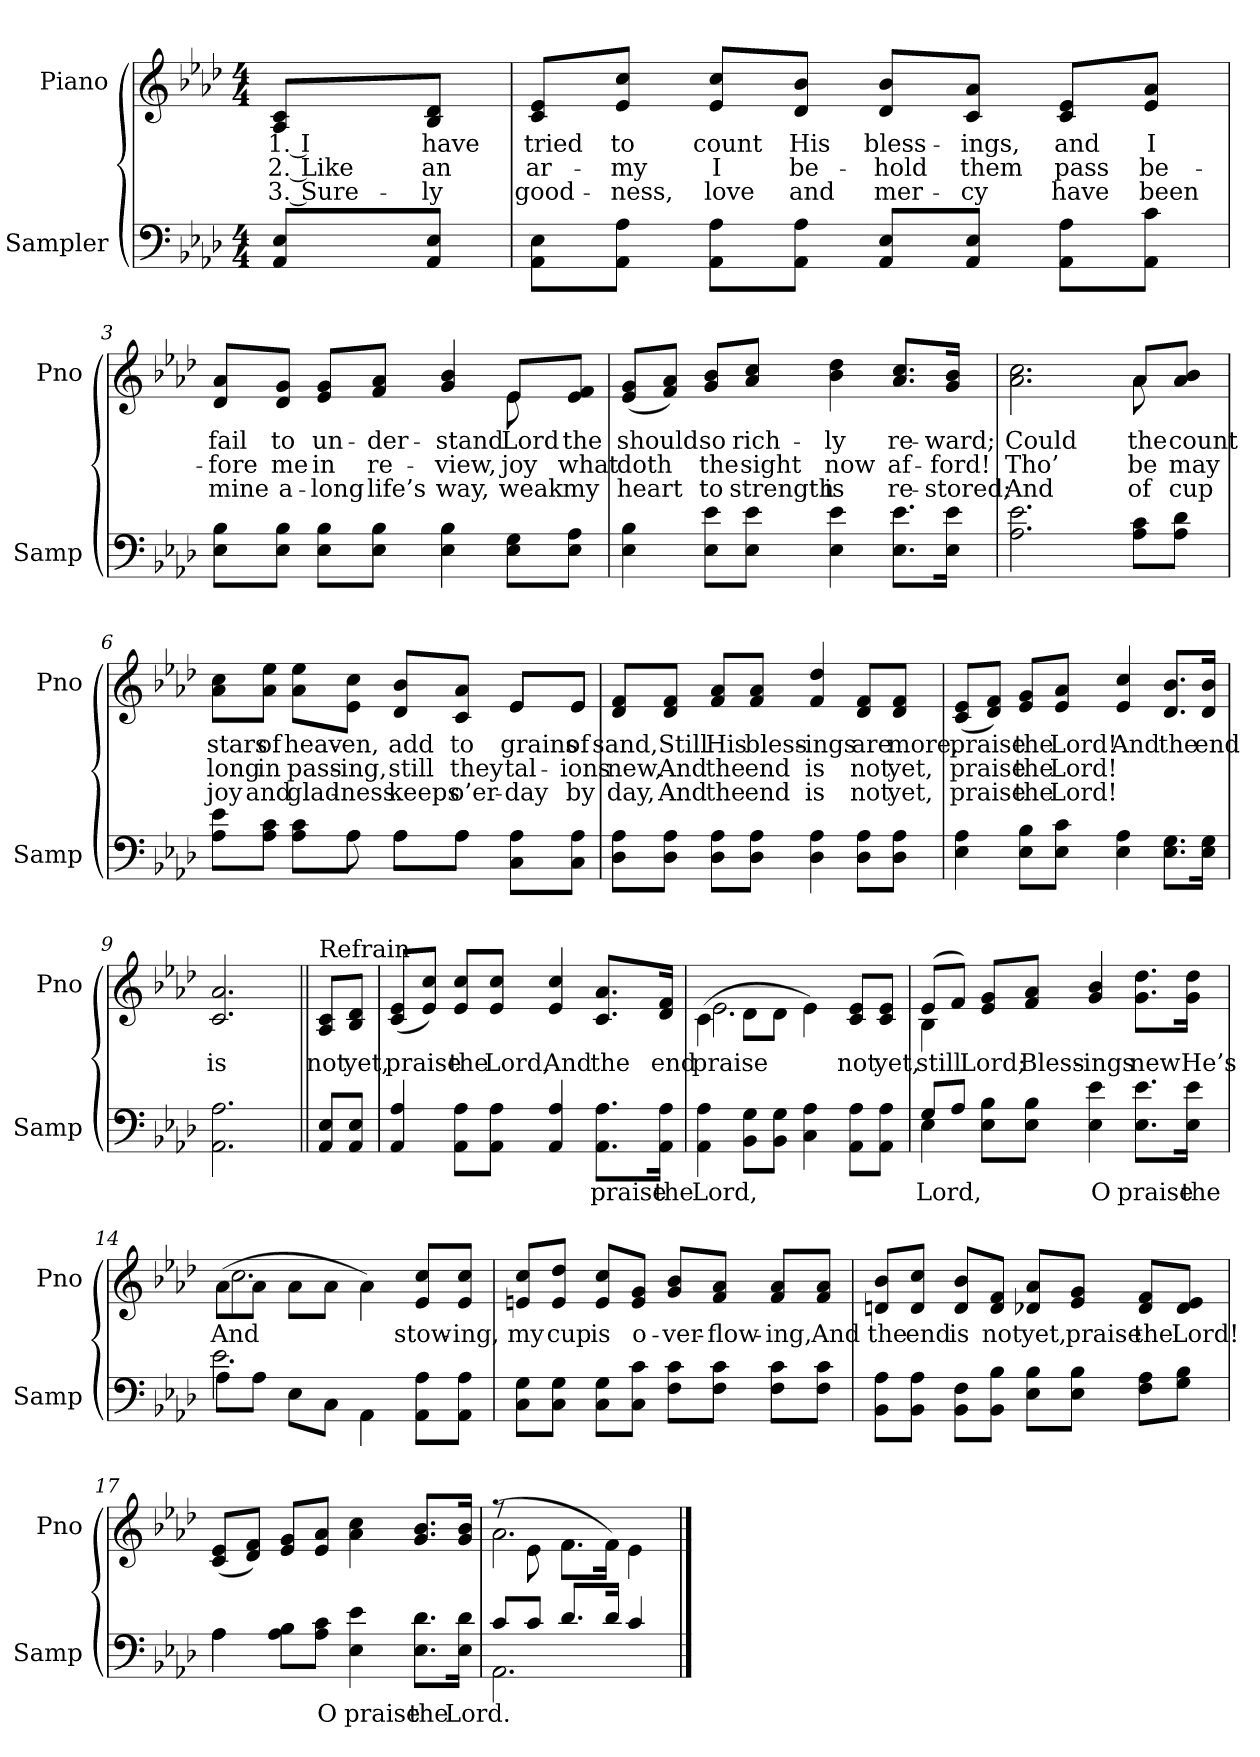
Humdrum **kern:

**kern	**text	**kern	**text	**text	**text
*part2	*part2	*part1	*part1	*part1	*part1
*staff2	*staff2	*staff1	*staff1	*staff1	*staff1
*I"Sampler	*	*I"Piano	*	*	*
*I'Samp	*	*I'Pno	*	*	*
*clefF4	*	*clefG2	*	*	*
*k[b-e-a-d-]	*	*k[b-e-a-d-]	*	*	*
*A-:	*	*A-:	*	*	*
*M4/4	*	*M4/4	*	*	*
=1	=1	=1	=1	=1	=1
8AA-/ 8E-/L	.	8A-/ 8c/L	1. I	2. Like	3. Sure-
8AA-/ 8E-/J	.	8B-/ 8d-/J	have	an	-ly
=2	=2	=2	=2	=2	=2
8AA-\ 8E-\L	.	8c/ 8e-/L	tried	ar-	good-
8AA-\ 8A-\J	.	8e-/ 8cc/J	to	-my	-ness,
8AA-\ 8A-\L	.	8e-/ 8cc/L	count	I	love
8AA-\ 8A-\J	.	8d-/ 8b-/J	His	be-	and
8AA-/ 8E-/L	.	8d-/ 8b-/L	bless-	-hold	mer-
8AA-/ 8E-/J	.	8c/ 8a-/J	-ings,	them	-cy
8AA-\ 8A-\L	.	8c/ 8e-/L	and	pass	have
8AA-\ 8c\J	.	8e-/ 8a-/J	I	be-	been
=3	=3	=3	=3	=3	=3
*	*	*^	*	*	*
8E-\ 8B-\L	.	8d-/ 8a-/L	2.ryy	fail	-fore	mine
8E-\ 8B-\J	.	8d-/ 8g/J	.	to	me	a-
8E-\ 8B-\L	.	8e-/ 8g/L	.	un-	in	-long
8E-\ 8B-\J	.	8f/ 8a-/J	.	-der-	re-	life’s
4E- 4B-	.	4g 4b-	.	-stand	-view,	way,
8E-\ 8G\L	.	8e-/L	8e-	Lord	joy	weak
8E-\ 8A-\J	.	8e-/ 8f/J	8ryy	the	what	my
*	*	*v	*v	*	*	*
=4	=4	=4	=4	=4	=4
4E- 4B-	.	(8e-/ 8g/L	should	doth	heart
.	.	8f/ 8a-/J)	.	.	.
8E-\ 8e-\L	.	8g/ 8b-/L	so	the	to
8E-\ 8e-\J	.	8a-/ 8cc/J	rich-	sight	strength
4E- 4e-	.	4b- 4dd-	-ly	now	is
8.E-\ 8.e-\L	.	8.a-/ 8.cc/L	re-	af-	re-
16E-\ 16e-\Jk	.	16g/ 16b-/Jk	-ward;	-ford!	-stored;
=5	=5	=5	=5	=5	=5
*	*	*^	*	*	*
2.A- 2.e-	.	2.a- 2.cc	2.ryy	Could	Tho’	And
8A-\ 8c\L	.	8a-/L	8a-	the	be	of
8A-\ 8d-\J	.	8a-/ 8b-/J	8ryy	count	may	cup
=6	=6	=6	=6	=6	=6	=6
*^	*	*	*	*	*	*
8A-\ 8e-\L	4.ryy	.	8a-\ 8cc\L	2.ryy	stars	long	joy
8A-\ 8c\J	.	.	8a-\ 8ee-\J	.	of	in	and
8A-\ 8c\L	.	.	8a-\ 8ee-\L	.	heav-	pass-	glad-
8A-\J	8A-	.	8e-\ 8cc\J	.	-en,	-ing,	-ness
8A-\L	8A-\L	.	8d-/ 8b-/L	.	add	still	keeps
8A-\J	8A-\J	.	8c/ 8a-/J	.	to	they	o’er-
8C\ 8A-\L	4ryy	.	8e-/L	8e-/L	grains	-tal-	day
8C\ 8A-\J	.	.	8e-/J	8e-/J	of	-ions	by
*v	*v	*	*	*	*	*	*
*	*	*v	*v	*	*	*
=7	=7	=7	=7	=7	=7
8D-\ 8A-\L	.	8d-/ 8f/L	sand,	new,	day,
8D-\ 8A-\J	.	8d-/ 8f/J	Still	And	And
8D-\ 8A-\L	.	8f/ 8a-/L	His	the	the
8D-\ 8A-\J	.	8f/ 8a-/J	bless-	end	end
4D- 4A-	.	4f 4dd-	-ings	is	is
8D-\ 8A-\L	.	8d-/ 8f/L	are	not	not
8D-\ 8A-\J	.	8d-/ 8f/J	more,	yet,	yet,
=8	=8	=8	=8	=8	=8
4E- 4A-	.	(8c/ 8e-/L	praise	praise	praise
.	.	8d-/ 8f/J)	.	.	.
8E-\ 8B-\L	.	8e-/ 8g/L	the	the	the
8E-\ 8c\J	.	8e-/ 8a-/J	Lord!	Lord!	Lord!
4E- 4A-	.	4e- 4cc	And	.	.
8.E-\ 8.G\L	.	8.d-/ 8.b-/L	the	.	.
16E-\ 16G\Jk	.	16d-/ 16b-/Jk	end	.	.
=9	=9	=9	=9	=9	=9
2.AA- 2.A-	.	2.c 2.a-	is	.	.
=10||	=10||	=10||	=10||	=10||	=10||
!	!	!LO:TX:t=Refrain	!	!	!
8AA-/ 8E-/L	.	8A-/ 8c/L	not	.	.
8AA-/ 8E-/J	.	8B-/ 8d-/J	yet,	.	.
=11	=11	=11	=11	=11	=11
4AA-/ 4A-/	.	(8c/ 8e-/L	praise	.	.
.	.	8e-/ 8cc/J)	.	.	.
8AA-\ 8A-\L	.	8e-/ 8cc/L	the	.	.
8AA-\ 8A-\J	.	8e-/ 8cc/J	Lord,	.	.
4AA-/ 4A-/	.	4e- 4cc	And	.	.
8.AA-\ 8.A-\L	praise	8.c/ 8.a-/L	the	.	.
16AA-\ 16A-\Jk	the	16d-/ 16f/Jk	end	.	.
=12	=12	=12	=12	=12	=12
*	*	*^	*	*	*
4AA- 4A-	Lord,	(4c\	2.e-	praise	.	.
8BB-\ 8G\L	.	8d-\L	.	.	.	.
8BB-\ 8G\J	.	8d-\J	.	.	.	.
4C 4A-	.	4e-\)	.	.	.	.
8AA-\ 8A-\L	.	8c/ 8e-/L	4ryy	not	.	.
8AA-\ 8A-\J	.	8c/ 8e-/J	.	yet,	.	.
=13	=13	=13	=13	=13	=13	=13
*^	*	*	*	*	*	*
8G/L	4E-	Lord,	(8e-/L	4B-	still	.	.
8A-/J)	.	.	8f/J)	.	.	.	.
8E-\ 8B-\L	2.ryy	.	8e-/ 8g/L	2.ryy	Lord;	.	.
8E-\ 8B-\J	.	.	8f/ 8a-/J	.	Bless-	.	.
4E- 4e-	.	O	4g 4b-	.	-ings	.	.
8.E-\ 8.e-\L	.	praise	8.g\ 8.dd-\L	.	new	.	.
16E-\ 16e-\Jk	.	the	16g\ 16dd-\Jk	.	He’s	.	.
=14	=14	=14	=14	=14	=14	=14	=14
8A-\L	2.e-	.	(8a-\L	2.cc	And	.	.
8A-\J	.	.	8a-\J	.	.	.	.
8E-\L	.	.	8a-\L	.	.	.	.
8C\J	.	.	8a-\J	.	.	.	.
4AA-\	.	.	4a-\)	.	.	.	.
8AA-\ 8A-\L	4ryy	.	8e-/ 8cc/L	4ryy	-stow-	.	.
8AA-\ 8A-\J	.	.	8e-/ 8cc/J	.	-ing,	.	.
*v	*v	*	*	*	*	*	*
*	*	*v	*v	*	*	*
=15	=15	=15	=15	=15	=15
8C\ 8G\L	.	8en/ 8cc/L	my	.	.
8C\ 8G\J	.	8e/ 8dd-/J	cup	.	.
8C\ 8G\L	.	8e/ 8cc/L	is	.	.
8C\ 8c\J	.	8e/ 8g/J	o-	.	.
8F\ 8c\L	.	8g/ 8b-/L	-ver-	.	.
8F\ 8c\J	.	8f/ 8a-/J	-flow-	.	.
8F\ 8c\L	.	8f/ 8a-/L	-ing,	.	.
8F\ 8c\J	.	8f/ 8a-/J	And	.	.
=16	=16	=16	=16	=16	=16
8BB-\ 8A-\L	.	8dn/ 8b-/L	the	.	.
8BB-\ 8A-\J	.	8d/ 8cc/J	end	.	.
8BB-\ 8F\L	.	8d/ 8b-/L	is	.	.
8BB-\ 8B-\J	.	8d/ 8f/J	not	.	.
8E-\ 8B-\L	.	8d-X/ 8a-/L	yet,	.	.
8E-\ 8B-\J	.	8e-/ 8g/J	praise	.	.
8F\ 8A-\L	.	8d-/ 8f/L	the	.	.
8G\ 8B-\J	.	8d-/ 8e-/J	Lord!	.	.
=17	=17	=17	=17	=17	=17
*^	*	*	*	*	*
4A-\	4A-	.	(8c/ 8e-/L	.	.	.
.	.	.	8d-/ 8f/J)	.	.	.
8A-\ 8B-\L	2.ryy	.	8e-/ 8g/L	.	.	.
8A-\ 8c\J	.	O	8e-/ 8a-/J	.	.	.
4E- 4e-	.	praise	4a- 4cc	.	.	.
8.E-\ 8.d-\L	.	the	8.g/ 8.b-/L	.	.	.
16E-\ 16d-\Jk	.	Lord.	16g/ 16b-/Jk	.	.	.
=18	=18	=18	=18	=18	=18	=18
*	*	*	*^	*	*	*
8c/L	2.AA-	.	(8r	(2.a-	.	.	.
8c/J	.	.	8e-\	.	.	.	.
8.d-/L	.	.	8.f\L	.	.	.	.
16d-/Jk	.	.	16f\Jk)	.	.	.	.
4c/	.	.	4e-\	.	.	.	.
*v	*v	*	*	*	*	*	*
*	*	*v	*v	*	*	*
==	==	==	==	==	==
*-	*-	*-	*-	*-	*-
